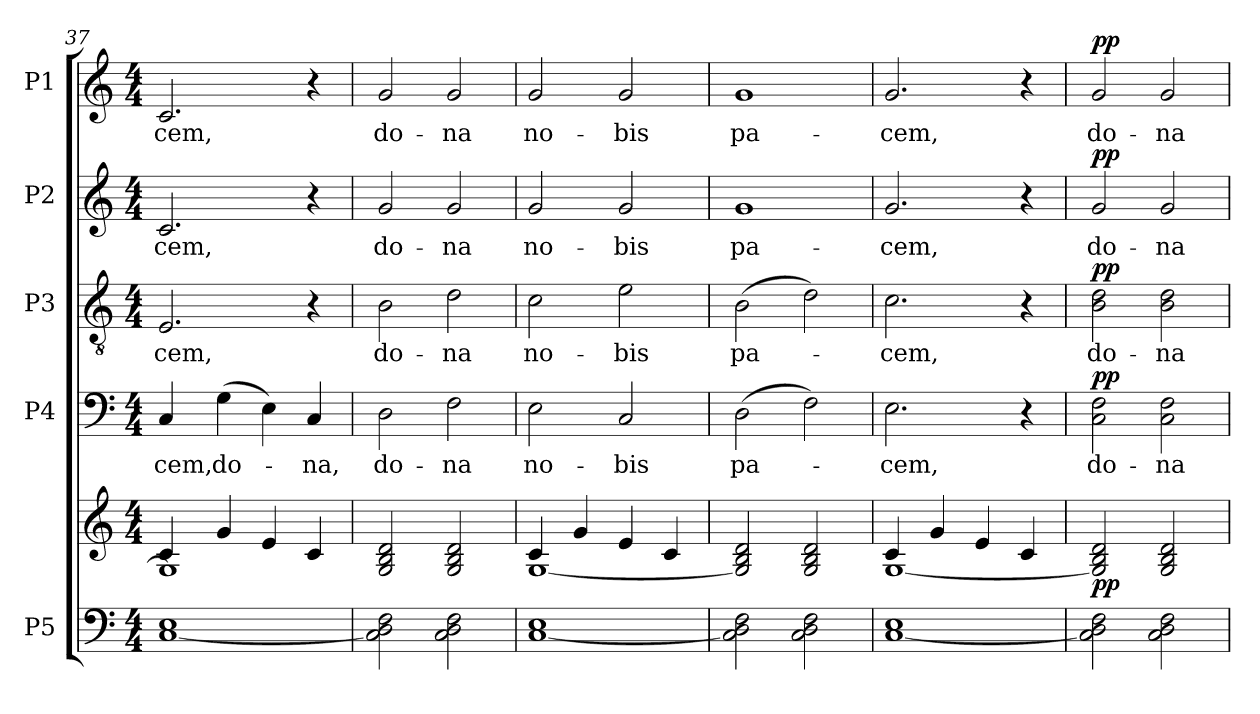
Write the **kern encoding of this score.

**kern	**kern	**dynam	**kern	**text	**dynam	**kern	**text	**dynam	**kern	**text	**dynam	**kern	**text	**dynam
*part5	*part5	*part5	*part4	*part4	*part4	*part3	*part3	*part3	*part2	*part2	*part2	*part1	*part1	*part1
*staff6	*staff5	*staff5/6	*staff4	*staff4	*staff4	*staff3	*staff3	*staff3	*staff2	*staff2	*staff2	*staff1	*staff1	*staff1
*I"P5	*	*	*I"P4	*	*	*I"P3	*	*	*I"P2	*	*	*I"P1	*	*
*clefF4	*clefG2	*	*clefF4	*	*	*clefGv2	*	*	*clefG2	*	*	*clefG2	*	*
*	*	*	*	*	*	*ITrd7c12	*	*	*	*	*	*	*	*
*k[]	*k[]	*	*k[]	*	*	*k[]	*	*	*k[]	*	*	*k[]	*	*
*C:	*C:	*	*C:	*	*	*C:	*	*	*C:	*	*	*C:	*	*
*M4/4	*M4/4	*	*M4/4	*	*	*M4/4	*	*	*M4/4	*	*	*M4/4	*	*
=37	=37	=37	=37	=37	=37	=37	=37	=37	=37	=37	=37	=37	=37	=37
*	*^	*	*	*	*	*	*	*	*	*	*	*	*	*
!	!	!	!	!	!LO:LY:b:color=#000000	!	!	!	!	!	!	!	!	!	!
!	!	!	!	!	!	!	!	!LO:LY:b:color=#000000	!	!	!	!	!	!	!
!	!	!	!	!	!	!	!	!	!	!	!LO:LY:b:color=#000000	!	!	!	!
!	!	!	!	!	!	!	!	!	!	!	!	!	!	!LO:LY:b:color=#000000	!
[1Ci 1Ei	4ci/	1Gi]	.	4Ci/	-cem,	.	2.EEi/	-cem,	.	2.ci/	-cem,	.	2.ci/	-cem,	.
!	!	!	!	!	!LO:LY:b:color=#000000	!	!	!	!	!	!	!	!	!	!
.	4gi/	.	.	(4Gi\	do-	.	.	.	.	.	.	.	.	.	.
.	4ei/	.	.	4Ei\)	.	.	.	.	.	.	.	.	.	.	.
!	!	!	!	!	!LO:LY:b:color=#000000	!	!	!	!	!	!	!	!	!	!
.	4ci/	.	.	4Ci/	-na,	.	4r	.	.	4r	.	.	4r	.	.
*	*v	*v	*	*	*	*	*	*	*	*	*	*	*	*	*
=38	=38	=38	=38	=38	=38	=38	=38	=38	=38	=38	=38	=38	=38	=38
!	!	!	!	!LO:LY:b:color=#000000	!	!	!	!	!	!	!	!	!	!
!	!	!	!	!	!	!	!LO:LY:b:color=#000000	!	!	!	!	!	!	!
!	!	!	!	!	!	!	!	!	!	!LO:LY:b:color=#000000	!	!	!	!
!	!	!	!	!	!	!	!	!	!	!	!	!	!LO:LY:b:color=#000000	!
2Ci\] 2Di 2Fi	2Gi/ 2Bi 2di	.	2Di\	do-	.	2BBi\	do-	.	2gi/	do-	.	2gi/	do-	.
!	!	!	!	!LO:LY:b:color=#000000	!	!	!	!	!	!	!	!	!	!
!	!	!	!	!	!	!	!LO:LY:b:color=#000000	!	!	!	!	!	!	!
!	!	!	!	!	!	!	!	!	!	!LO:LY:b:color=#000000	!	!	!	!
!	!	!	!	!	!	!	!	!	!	!	!	!	!LO:LY:b:color=#000000	!
2Ci\ 2Di 2Fi	2Gi/ 2Bi 2di	.	2Fi\	-na	.	2Di\	-na	.	2gi/	-na	.	2gi/	-na	.
=39	=39	=39	=39	=39	=39	=39	=39	=39	=39	=39	=39	=39	=39	=39
*	*^	*	*	*	*	*	*	*	*	*	*	*	*	*
!	!	!	!	!	!LO:LY:b:color=#000000	!	!	!	!	!	!	!	!	!	!
!	!	!	!	!	!	!	!	!LO:LY:b:color=#000000	!	!	!	!	!	!	!
!	!	!	!	!	!	!	!	!	!	!	!LO:LY:b:color=#000000	!	!	!	!
!	!	!	!	!	!	!	!	!	!	!	!	!	!	!LO:LY:b:color=#000000	!
[1Ci 1Ei	4ci/	[1Gi	.	2Ei\	no-	.	2Ci\	no-	.	2gi/	no-	.	2gi/	no-	.
.	4gi/	.	.	.	.	.	.	.	.	.	.	.	.	.	.
!	!	!	!	!	!LO:LY:b:color=#000000	!	!	!	!	!	!	!	!	!	!
!	!	!	!	!	!	!	!	!LO:LY:b:color=#000000	!	!	!	!	!	!	!
!	!	!	!	!	!	!	!	!	!	!	!LO:LY:b:color=#000000	!	!	!	!
!	!	!	!	!	!	!	!	!	!	!	!	!	!	!LO:LY:b:color=#000000	!
.	4ei/	.	.	2Ci/	-bis	.	2Ei\	-bis	.	2gi/	-bis	.	2gi/	-bis	.
.	4ci/	.	.	.	.	.	.	.	.	.	.	.	.	.	.
*	*v	*v	*	*	*	*	*	*	*	*	*	*	*	*	*
=40	=40	=40	=40	=40	=40	=40	=40	=40	=40	=40	=40	=40	=40	=40
!	!	!	!	!LO:LY:b:color=#000000	!	!	!	!	!	!	!	!	!	!
!	!	!	!	!	!	!	!LO:LY:b:color=#000000	!	!	!	!	!	!	!
!	!	!	!	!	!	!	!	!	!	!LO:LY:b:color=#000000	!	!	!	!
!	!	!	!	!	!	!	!	!	!	!	!	!	!LO:LY:b:color=#000000	!
2Ci\] 2Di 2Fi	2Gi/] 2Bi 2di	.	(2Di\	pa-	.	(2BBi\	pa-	.	1gi	pa-	.	1gi	pa-	.
2Ci\ 2Di 2Fi	2Gi/ 2Bi 2di	.	2Fi\)	.	.	2Di\)	.	.	.	.	.	.	.	.
=41	=41	=41	=41	=41	=41	=41	=41	=41	=41	=41	=41	=41	=41	=41
*	*^	*	*	*	*	*	*	*	*	*	*	*	*	*
!	!	!	!	!	!LO:LY:b:color=#000000	!	!	!	!	!	!	!	!	!	!
!	!	!	!	!	!	!	!	!LO:LY:b:color=#000000	!	!	!	!	!	!	!
!	!	!	!	!	!	!	!	!	!	!	!LO:LY:b:color=#000000	!	!	!	!
!	!	!	!	!	!	!	!	!	!	!	!	!	!	!LO:LY:b:color=#000000	!
[1Ci 1Ei	4ci/	[1Gi	.	2.Ei\	-cem,	.	2.Ci\	-cem,	.	2.gi/	-cem,	.	2.gi/	-cem,	.
.	4gi/	.	.	.	.	.	.	.	.	.	.	.	.	.	.
.	4ei/	.	.	.	.	.	.	.	.	.	.	.	.	.	.
.	4ci/	.	.	4r	.	.	4r	.	.	4r	.	.	4r	.	.
*	*v	*v	*	*	*	*	*	*	*	*	*	*	*	*	*
!!LO:PB:g=z
=42	=42	=42	=42	=42	=42	=42	=42	=42	=42	=42	=42	=42	=42	=42
!	!	!	!	!LO:LY:b:color=#000000	!	!	!	!	!	!	!	!	!	!
!	!	!	!	!	!	!	!LO:LY:b:color=#000000	!	!	!	!	!	!	!
!	!	!	!	!	!	!	!	!	!	!LO:LY:b:color=#000000	!	!	!	!
!	!	!	!	!	!	!	!	!	!	!	!	!	!LO:LY:b:color=#000000	!
2Ci\] 2Di 2Fi	2Gi/] 2Bi 2di	pp	2Ci\ 2Fi	do-	pp	2BBi\ 2Di	do-	pp	2gi/	do-	pp	2gi/	do-	pp
!	!	!	!	!LO:LY:b:color=#000000	!	!	!	!	!	!	!	!	!	!
!	!	!	!	!	!	!	!LO:LY:b:color=#000000	!	!	!	!	!	!	!
!	!	!	!	!	!	!	!	!	!	!LO:LY:b:color=#000000	!	!	!	!
!	!	!	!	!	!	!	!	!	!	!	!	!	!LO:LY:b:color=#000000	!
2Ci\ 2Di 2Fi	2Gi/ 2Bi 2di	.	2Ci\ 2Fi	-na	.	2BBi\ 2Di	-na	.	2gi/	-na	.	2gi/	-na	.
=	=	=	=	=	=	=	=	=	=	=	=	=	=	=
*-	*-	*-	*-	*-	*-	*-	*-	*-	*-	*-	*-	*-	*-	*-
